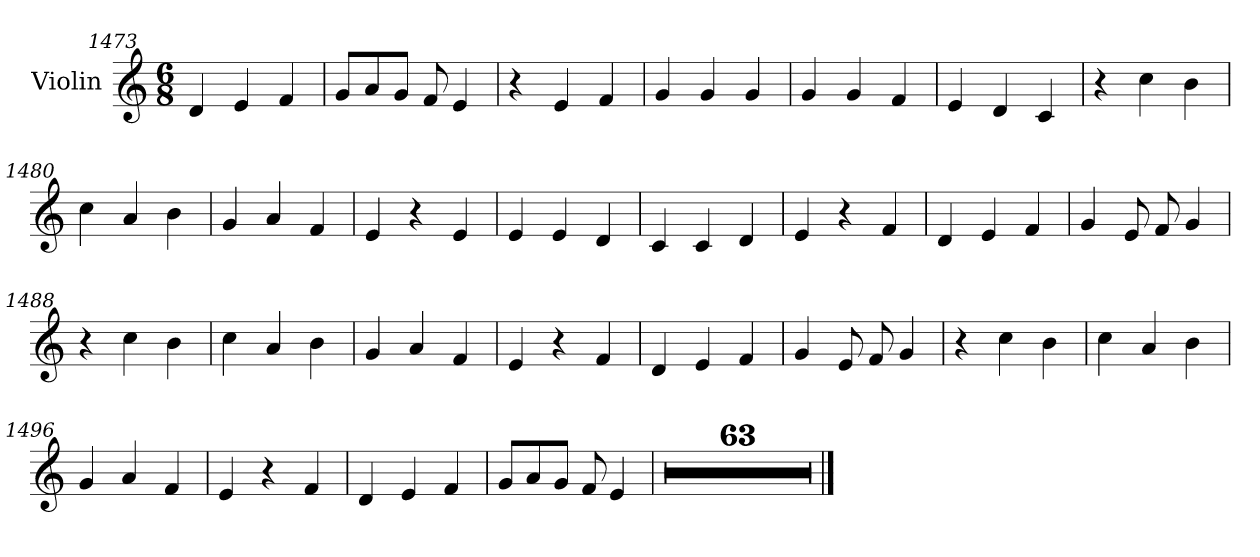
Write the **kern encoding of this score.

**kern
*part1
*staff1
*I"Violin
*clefG2
*k[]
*C:
*M6/8
=1473
4d/
4e/
4f/
!!LO:PB:g=z
=1474
8g/L
8a/
8g/J
8f/
4e/
!!LO:PB:g=z
=1475
4r
4e/
4f/
=1476
4g/
4g/
4g/
=1477
4g/
4g/
4f/
=1478
4e/
4d/
4c/
=1479
4r
4cc\
4b\
=1480
4cc\
4a/
4b\
!!LO:PB:g=z
=1481
4g/
4a/
4f/
!!LO:PB:g=z
=1482
4e/
4r
4e/
=1483
4e/
4e/
4d/
=1484
4c/
4c/
4d/
=1485
4e/
4r
4f/
=1486
4d/
4e/
4f/
=1487
4g/
8e/
8f/
4g/
!!LO:PB:g=z
=1488
4r
4cc\
4b\
=1489
4cc\
4a/
4b\
=1490
4g/
4a/
4f/
=1491
4e/
4r
4f/
=1492
4d/
4e/
4f/
=1493
4g/
8e/
8f/
4g/
=1494
4r
4cc\
4b\
!!LO:LB:g=z
=1495
4cc\
4a/
4b\
=1496
4g/
4a/
4f/
=1497
4e/
4r
4f/
=1498
4d/
4e/
4f/
=1499
8g/L
8a/
8g/J
8f/
4e/
=1500
2.r
=1501
2.r
!!LO:LB:g=z
=1502
2.r
=1503
2.r
=1504
2.r
=1505
2.r
=1506
2.r
=1507
2.r
=1508
2.r
=1509
2.r
!!LO:LB:g=z
=1510
2.r
=1511
2.r
=1512
2.r
=1513
2.r
=1514
2.r
=1515
2.r
=1516
2.r
=1517
2.r
!!LO:LB:g=z
=1518
2.r
=1519
2.r
=1520
2.r
=1521
2.r
=1522
2.r
=1523
2.r
=1524
2.r
=1525
2.r
!!LO:LB:g=z
=1526
2.r
=1527
2.r
=1528
2.r
=1529
2.r
=1530
2.r
=1531
2.r
=1532
2.r
=1533
2.r
!!LO:LB:g=z
=1534
2.r
=1535
2.r
=1536
2.r
=1537
2.r
=1538
2.r
=1539
2.r
=1540
2.r
=1541
2.r
!!LO:LB:g=z
=1542
2.r
=1543
2.r
=1544
2.r
=1545
2.r
=1546
2.r
=1547
2.r
=1548
2.r
=1549
2.r
!!LO:PB:g=z
=1550
2.r
=1551
2.r
=1552
2.r
=1553
2.r
=1554
2.r
=1555
2.r
=1556
2.r
=1557
2.r
!!LO:LB:g=z
=1558
2.r
=1559
2.r
=1560
2.r
=1561
2.r
=1562
2.r
==
*-
